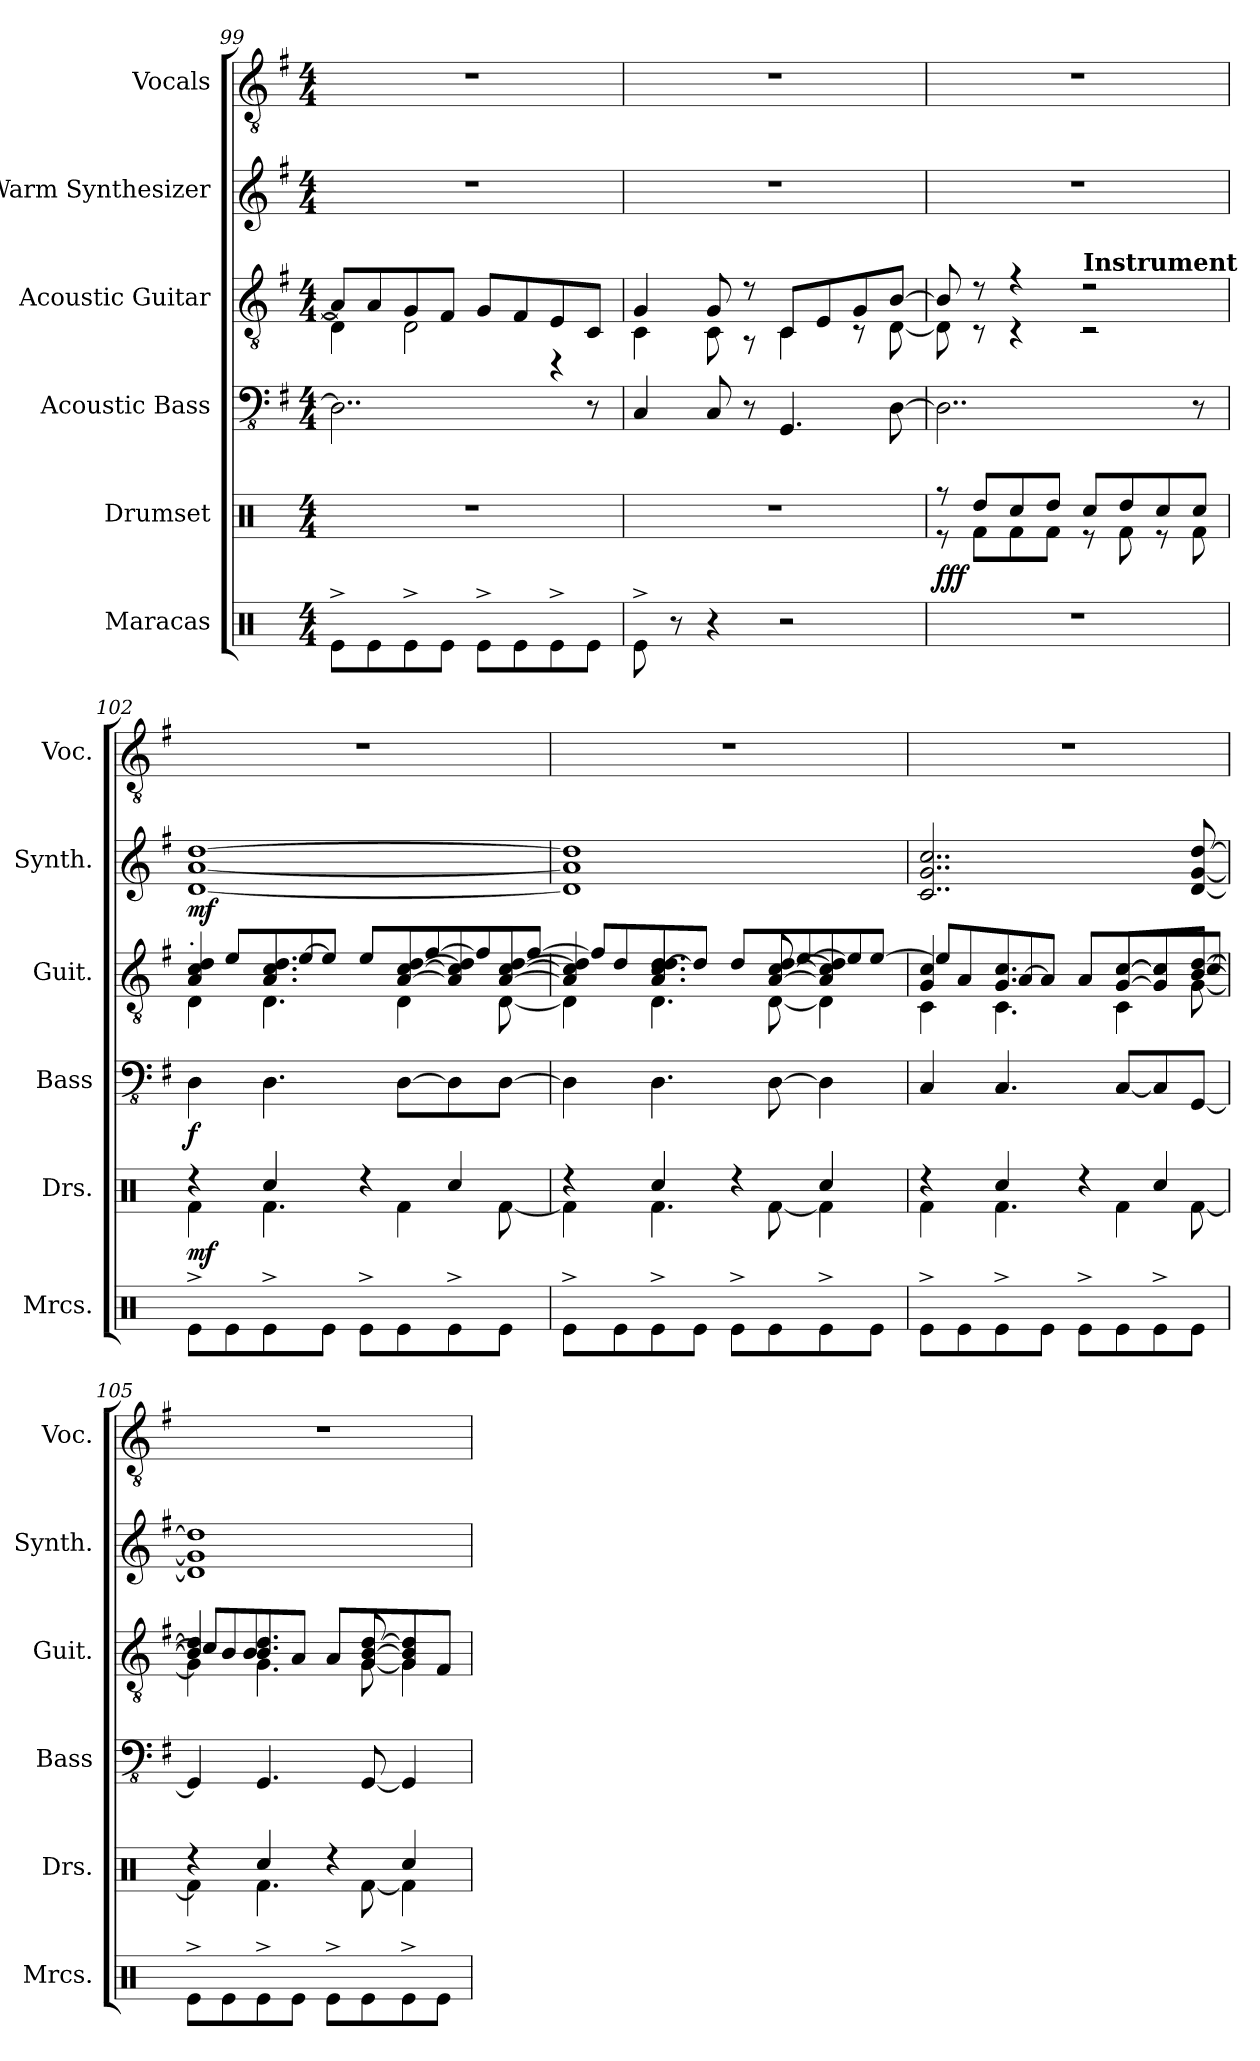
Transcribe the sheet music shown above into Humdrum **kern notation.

**kern	**kern	**dynam	**kern	**dynam	**kern	**kern	**dynam	**kern
*part6	*part5	*part5	*part4	*part4	*part3	*part2	*part2	*part1
*staff6	*staff5	*staff5	*staff4	*staff4	*staff3	*staff2	*staff2	*staff1
*I"Maracas	*I"Drumset	*	*I"Acoustic Bass	*	*I"Acoustic Guitar	*I"Warm Synthesizer	*	*I"Vocals
*I'Mrcs.	*I'Drs.	*	*I'Bass	*	*I'Guit.	*I'Synth.	*	*I'Voc.
*clefX	*clefX	*	*clefFv4	*	*clefGv2	*clefG2	*	*clefGv2
*k[]	*k[]	*	*k[f#]	*	*k[f#]	*k[f#]	*	*k[f#]
*M4/4	*M4/4	*	*M4/4	*	*M4/4	*M4/4	*	*M4/4
=99	=99	=99	=99	=99	=99	=99	=99	=99
*	*	*	*	*	*^	*	*	*
8Re^\L	1r	.	2..DD\]	.	8A/L]	4D\]	1r	.	1r
8Re\	.	.	.	.	8A/	.	.	.	.
8Re^\	.	.	.	.	8G/	2D\	.	.	.
8Re\J	.	.	.	.	8F#/J	.	.	.	.
8Re^\L	.	.	.	.	8G/L	.	.	.	.
8Re\	.	.	.	.	8F#/	.	.	.	.
8Re^\	.	.	.	.	8E/	4r	.	.	.
8Re\J	.	.	8r	.	8C/J	.	.	.	.
=100	=100	=100	=100	=100	=100	=100	=100	=100	=100
8Re^\	1r	.	4CC/	.	4G/	4C\	1r	.	1r
8r	.	.	.	.	.	.	.	.	.
4r	.	.	8CC/	.	8G/	8C\	.	.	.
.	.	.	8r	.	8r	8r	.	.	.
2r	.	.	4.GGG/	.	8C/L	4C\	.	.	.
.	.	.	.	.	8E/	.	.	.	.
.	.	.	.	.	8G/	8r	.	.	.
.	.	.	[8DD\	.	[8B/J	[8D\	.	.	.
!!LO:PB:g=z
=101	=101	=101	=101	=101	=101	=101	=101	=101	=101
*	*^	*	*	*	*	*	*	*	*
!	!	!	!LO:DY:b	!	!	!	!	!	!	!
1r	8r	8r	fff	2..DD\]	.	8B/]	8D\]	1r	.	1r
.	8Rdd/L	8Rf\L	.	.	.	8r	8r	.	.	.
.	8Rcc/	8Rf\	.	.	.	4r	4r	.	.	.
.	8Rdd/J	8Rf\J	.	.	.	.	.	.	.	.
!	!	!	!	!	!	!LO:TX:a:B:t=Instrument	!	!	!	!
.	8Rcc/L	8r	.	.	.	2r	2r	.	.	.
.	8Rdd/	8Rf\	.	.	.	.	.	.	.	.
.	8Rcc/	8r	.	.	.	.	.	.	.	.
.	8Rcc/J	8Rf\	.	8r	.	.	.	.	.	.
=102	=102	=102	=102	=102	=102	=102	=102	=102	=102	=102
*	*	*	*	*	*	*	*^	*	*	*
!	!	!	!	!	!	!LO:TX:a:t=.	!	!	!	!	!
!	!	!	!LO:DY:b	!	!LO:DY:b	!	!	!	!	!LO:DY:b	!
8Re^\L	4r	4Rf\	mf	4DD\	f	4A/ 4c/ 4d/	4D\	8r	[1d [1a [1dd	mf	1r
8Re\	.	.	.	.	.	.	.	8e/L	.	.	.
8Re^\	4Rcc/	4.Rf\	.	4.DD\	.	4.A/ 4.c/ 4.d/	4.D\	[8e/	.	.	.
8Re\J	.	.	.	.	.	.	.	8e/J]	.	.	.
8Re^\L	4r	.	.	.	.	.	.	8e/L	.	.	.
8Re\	.	4Rf\	.	[8DD\L	.	[8A/ [8c/ [8d/L	4D\	[8f#/	.	.	.
8Re^\	4Rcc/	.	.	8DD\]	.	8A/] 8c/] 8d/]	.	8f#/]	.	.	.
8Re\J	.	[8Rf\	.	[8DD\J	.	[8A/ [8c/ [8d/J	[8D\	[8f#/J	.	.	.
=103	=103	=103	=103	=103	=103	=103	=103	=103	=103	=103	=103
8Re^\L	4r	4Rf\]	.	4DD\]	.	4A/] 4c/] 4d/]	4D\]	8f#/L]	1d] 1a] 1dd]	.	1r
8Re\	.	.	.	.	.	.	.	8d/	.	.	.
8Re^\	4Rcc/	4.Rf\	.	4.DD\	.	4.A/ 4.c/ 4.d/	4.D\	[8d/	.	.	.
8Re\J	.	.	.	.	.	.	.	8d/J]	.	.	.
8Re^\L	4r	.	.	.	.	.	.	8d/L	.	.	.
8Re\	.	[8Rf\	.	[8DD\	.	[8A/ [8c/ [8d/	[8D\	[8e/	.	.	.
8Re^\	4Rcc/	4Rf\]	.	4DD\]	.	4A/] 4c/] 4d/]	4D\]	8e/]	.	.	.
8Re\J	.	.	.	.	.	.	.	[8e/J	.	.	.
!!LO:LB:g=z
=104	=104	=104	=104	=104	=104	=104	=104	=104	=104	=104	=104
8Re^\L	4r	4Rf\	.	4CC/	.	4G/ 4c/	4C\	8e/L]	2..c/ 2..g/ 2..cc/	.	1r
8Re\	.	.	.	.	.	.	.	8A/	.	.	.
8Re^\	4Rcc/	4.Rf\	.	4.CC/	.	4.G/ 4.c/	4.C\	[8A/	.	.	.
8Re\J	.	.	.	.	.	.	.	8A/J]	.	.	.
8Re^\L	4r	.	.	.	.	.	.	8A/L	.	.	.
8Re\	.	4Rf\	.	[8CC/L	.	[8G/ [8c/L	4C\	[8c/	.	.	.
8Re^\	4Rcc/	.	.	8CC/]	.	8G/] 8c/]	.	8c/]	.	.	.
8Re\J	.	[8Rf\	.	[8GGG/J	.	[8B/ [8d/J	[8G\	[8c/J	[8d/ [8g/ [8dd/	.	.
=105	=105	=105	=105	=105	=105	=105	=105	=105	=105	=105	=105
8Re^\L	4r	4Rf\]	.	4GGG/]	.	4B/] 4d/]	4G\]	8c/L]	1d] 1g] 1dd]	.	1r
8Re\	.	.	.	.	.	.	.	8B/	.	.	.
8Re^\	4Rcc/	4.Rf\	.	4.GGG/	.	4.B/ 4.d/	4.G\	8B/	.	.	.
8Re\J	.	.	.	.	.	.	.	8A/J	.	.	.
8Re^\L	4r	.	.	.	.	.	.	8A/L	.	.	.
8Re\	.	[8Rf\	.	[8GGG/	.	[8B/ [8d/	[8G\	8G/	.	.	.
8Re^\	4Rcc/	4Rf\]	.	4GGG/]	.	4B/] 4d/]	4G\]	8G/	.	.	.
8Re\J	.	.	.	.	.	.	.	8F#/J	.	.	.
*	*v	*v	*	*	*	*v	*v	*v	*	*	*
=	=	=	=	=	=	=	=	=
*-	*-	*-	*-	*-	*-	*-	*-	*-
